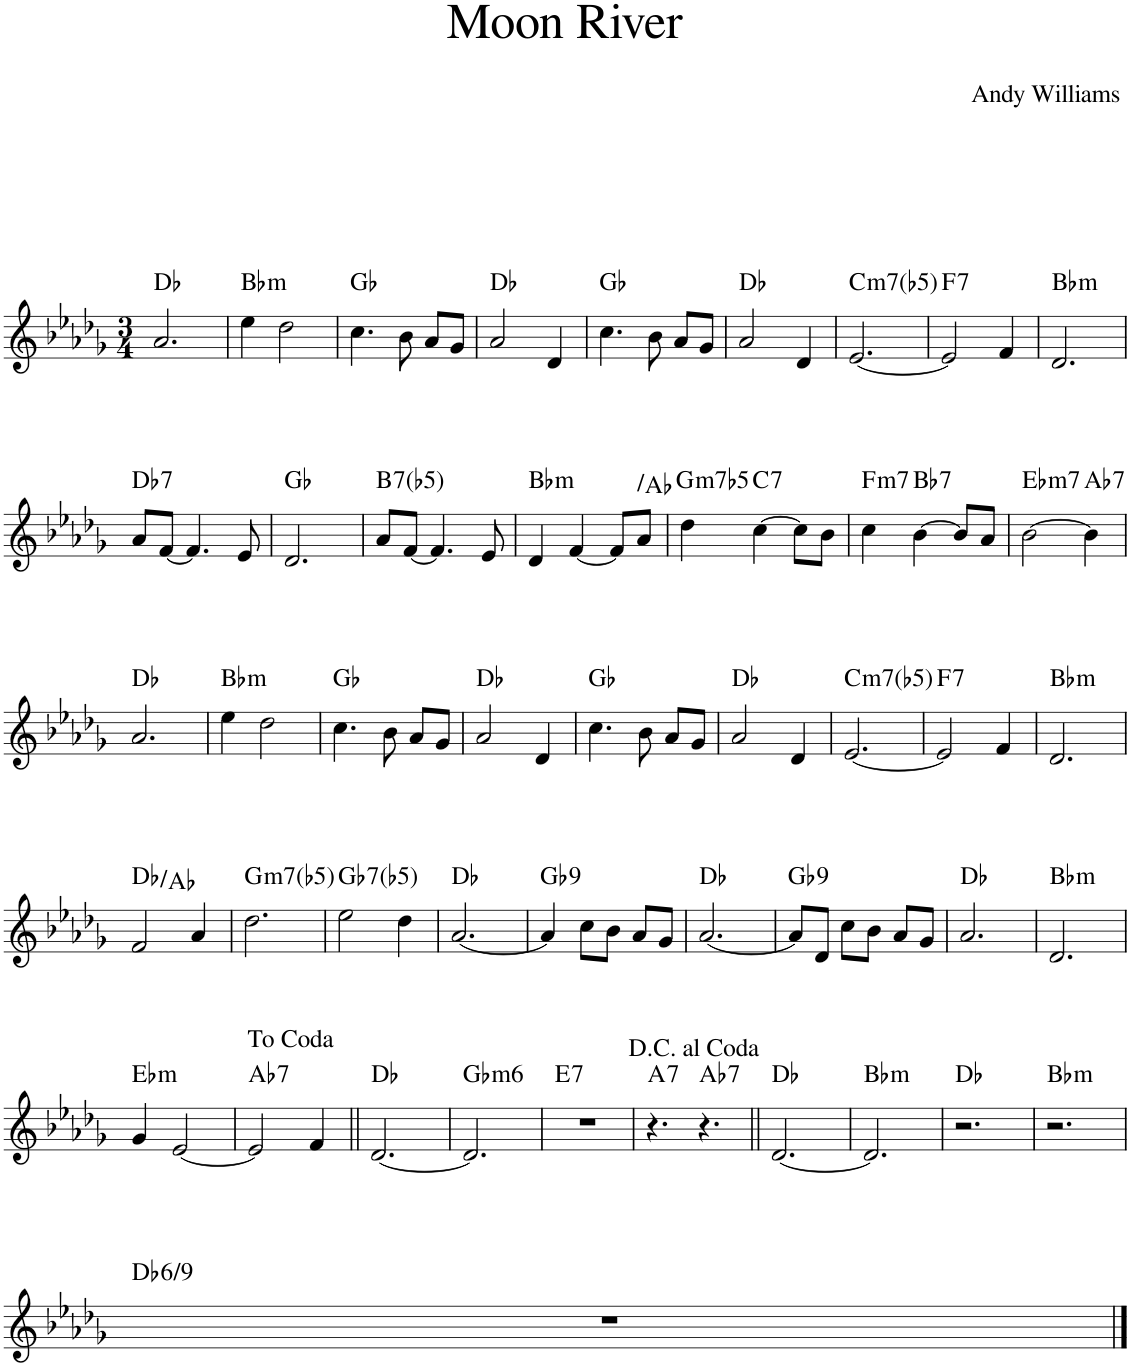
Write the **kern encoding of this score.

**kern	**harte
*part1	*part1
*staff1	*
*I"Piano	*
*I'Pno.	*
*clefG2	*
*k[b-e-a-d-g-]	*
*M3/4	*
=1	=1
2.a-/	Db:maj
=2	=2
!	!LO:H:kt=m
4ee-\	Bb:min
2dd-\	.
=3	=3
4.cc\	Gb:maj
8b-\	.
8a-/L	.
8g-/J	.
=4	=4
2a-/	Db:maj
4d-/	.
=5	=5
4.cc\	Gb:maj
8b-\	.
8a-/L	.
8g-/J	.
=6	=6
2a-/	Db:maj
4d-/	.
=7	=7
!	!LO:H:kt=m7(b5)
[2.e-/	C:hdim7
=8	=8
!	!LO:H:kt=7
2e-/]	F:7
4f/	.
=9	=9
!	!LO:H:kt=m
2.d-/	Bb:min
!!LO:LB:g=z
=10	=10
!	!LO:H:kt=7
8a-/L	Db:7
[8f/J	.
4.f/]	.
8e-/	.
=11	=11
2.d-/	Gb:maj
=12	=12
!	!LO:H:kt=7
8a-/L	B:(3,b5,b7)
[8f/J	.
4.f/]	.
8e-/	.
=13	=13
!	!LO:H:kt=m
4d-/	Bb:min
[4f/	.
8f/L]	.
!	!LO:H:kt=N.C.
8a-/J	N
=14	=14
!	!LO:H:kt=m7b5
4dd-\	G:hdim7
!	!LO:H:kt=7
[4cc\	C:7
8cc\L]	.
8b-\J	.
=15	=15
!	!LO:H:kt=m7
4cc\	F:min7
!	!LO:H:kt=7
[4b-\	Bb:7
8b-/L]	.
8a-/J	.
=16	=16
!	!LO:H:kt=m7
[2b-\	Eb:min7
!	!LO:H:kt=7
4b-\]	Ab:7
!!LO:LB:g=z
=17	=17
2.a-/	Db:maj
=18	=18
!	!LO:H:kt=m
4ee-\	Bb:min
2dd-\	.
=19	=19
4.cc\	Gb:maj
8b-\	.
8a-/L	.
8g-/J	.
=20	=20
2a-/	Db:maj
4d-/	.
=21	=21
4.cc\	Gb:maj
8b-\	.
8a-/L	.
8g-/J	.
=22	=22
2a-/	Db:maj
4d-/	.
=23	=23
!	!LO:H:kt=m7(b5)
[2.e-/	C:hdim7
=24	=24
!	!LO:H:kt=7
2e-/]	F:7
4f/	.
=25	=25
!	!LO:H:kt=m
2.d-/	Bb:min
!!LO:LB:g=z
=26	=26
2f/	Db:maj/5
4a-/	.
=27	=27
!	!LO:H:kt=m7(b5)
2.dd-\	G:hdim7
=28	=28
!	!LO:H:kt=7
2ee-\	Gb:(3,b5,b7)
4dd-\	.
=29	=29
[2.a-/	Db:maj
=30	=30
!	!LO:H:kt=9
4a-/]	Gb:9
8cc\L	.
8b-\J	.
8a-/L	.
8g-/J	.
=31	=31
[2.a-/	Db:maj
=32	=32
!	!LO:H:kt=9
8a-/L]	Gb:9
8d-/J	.
8cc\L	.
8b-\J	.
8a-/L	.
8g-/J	.
=33	=33
2.a-/	Db:maj
=34	=34
!	!LO:H:kt=m
2.d-/	Bb:min
!!LO:LB:g=z
=35	=35
!	!LO:H:kt=m
4g-/	Eb:min
[2e-/	.
=36	=36
!	!LO:H:kt=7
2e-/]	Ab:7
4f/	.
=37||	=37||
[2.d-/	Db:maj
=38	=38
!	!LO:H:kt=m6
2.d-/]	Gb:min6
=39	=39
!	!LO:H:kt=7
2.r	E:7
=40	=40
!	!LO:H:kt=7
4.r	A:7
!	!LO:H:kt=7
4.r	Ab:7
=41||	=41||
[2.d-/	Db:maj
=42	=42
!	!LO:H:kt=m
2.d-/]	Bb:min
=43	=43
2.r	Db:maj
=44	=44
!	!LO:H:kt=m
2.r	Bb:min
!!LO:LB:g=z
=45	=45
!	!LO:H:kt=/6
2.r	Db:maj6(9)
==	==
*-	*-
